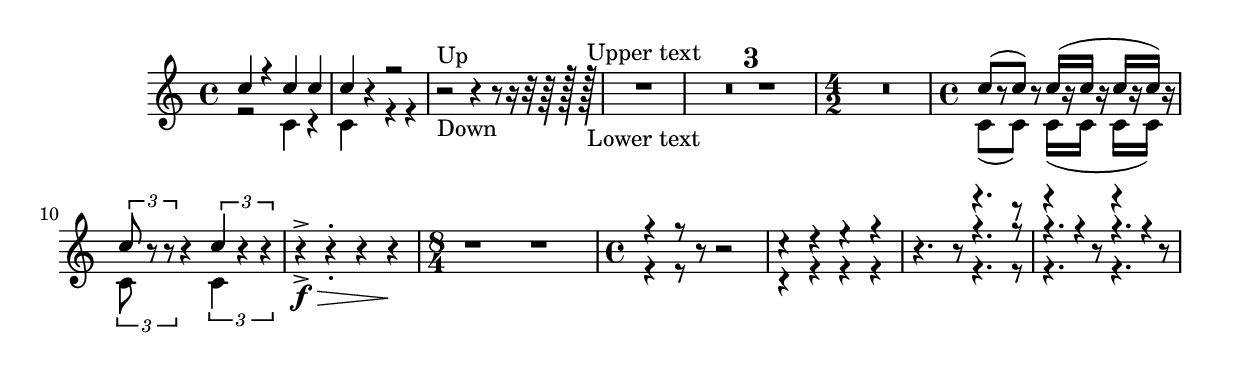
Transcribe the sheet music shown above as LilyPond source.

\version "2.21.0"

\header {
  texidoc = "Test for merging rests in different voices."
}

\paper {
  ragged-right = ##f
}

voiceA = \relative {
  % no rest merges
  c''4 r c c |

  % does not combine differently written rests
  c4 r r2 |

  % all rests merged
  r2^"Up" r4 r8 r16 r32 r64 r128 r |

  % multi-measure rests are combined
  R1^"Upper text" |

  % compressed multi-measure rests are combined
  R1*3 |

  % multi-measure rests longer than semi-breve
  % are merged at the correct vertical position
  \time 4/2
  R\breve

  % combining between beams, slurs
  \time 4/4
  c8[( r c]) r c16[( r c] r c[ r c]) r |

  % combining in tuplets
  \tuplet 3/2 { c8 r r } r4 \tuplet 3/2 { c4 r r } |

  % accents on rest, dynamics still aligned
  r4->\f\> r-. r r\! |

  % Non-multimeasure whole rests merged at the correct vertical position
  \time 8/4
  r1 r1

  % Ensure when suspending merging rests are in their usual positions
  \time 4/4
  \set Staff.suspendRestMerging = ##t
  r4 r8
  \set Staff.suspendRestMerging = ##f
  r8 r2 |

  % Don't merge pitched rests
  c4\rest d\rest e\rest f\rest |

  % Merged dotted rests get only one dot, don't kill dots if merging rests is
  % suspended
  r4. r8
  \set Staff.suspendRestMerging = ##t
  r4. r8 |
  \set Staff.suspendRestMerging = ##f
  r4 r4 r4 r4
}

voiceB = \relative {
  r2 c'4 r |
  c4 r r r |
  r2_"Down" r4 r8 r16 r32 r64 r128 r |
  R1_"Lower text" |
  R1*3 |
  R\breve |
  c8[( r c]) r c16[( r c] r c[ r c]) r |
  \tuplet 3/2 { c8 r r } r4 \tuplet 3/2 { c4 r r } |
  r4-> r-. r r |
  r1 r1 |
  r4 r8 r r2 |
  r4 r r r |
  r4. r8 r4. r8 |
  r4. r8 r4. r8 |
}

voiceC = \relative {
  s1*2 |
  r2 r4 r8 r16 r32 r64 r128 r | % Combines rests from more than 2 voices
  s1*13
  r4. r8 r4. r8 |
  r4. r8 r4. r8 |
}

\score {
  \new Staff \with {
      \consists "Merge_rests_engraver"
  } <<
    \compressEmptyMeasures
    \new Voice { \voiceOne \voiceA }
    \new Voice { \voiceTwo \voiceB }
    \new Voice { \voiceThree \voiceC }
  >>
}
